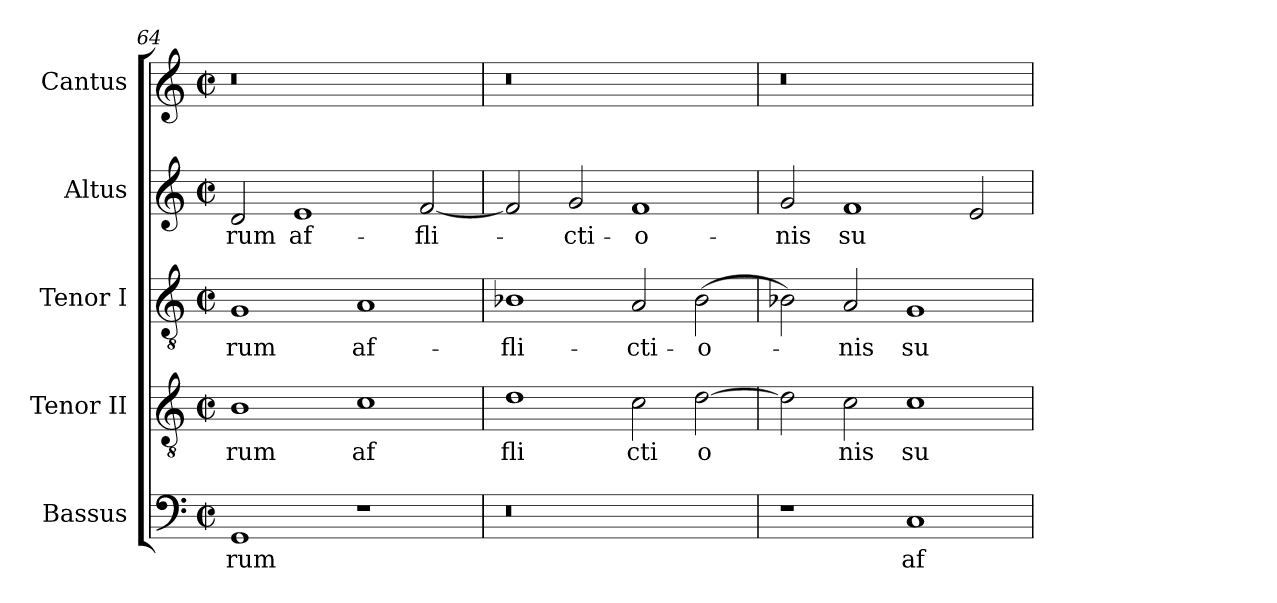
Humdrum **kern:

**kern	**text	**kern	**text	**kern	**text	**kern	**text	**kern
*part5	*part5	*part4	*part4	*part3	*part3	*part2	*part2	*part1
*staff5	*staff5	*staff4	*staff4	*staff3	*staff3	*staff2	*staff2	*staff1
*I"Bassus	*	*I"Tenor II	*	*I"Tenor I	*	*I"Altus	*	*I"Cantus
*clefF4	*	*clefGv2	*	*clefGv2	*	*clefG2	*	*clefG2
*M2/2	*	*M2/2	*	*M2/2	*	*M2/2	*	*M2/2
*met(c|)	*	*met(c|)	*	*met(c|)	*	*met(c|)	*	*met(c|)
=64	=64	=64	=64	=64	=64	=64	=64	=64
!	!LO:LY:b:cj	!	!LO:LY:b:cj	!	!LO:LY:b:cj	!	!LO:LY:b:cj	!
1GG	rum	1B	rum	1G	-rum	2d/	-rum	0r
!	!	!	!	!	!	!	!LO:LY:b:cj	!
.	.	.	.	.	.	1e	af-	.
!	!	!	!LO:LY:b:cj	!	!LO:LY:b:cj	!	!	!
1r	.	1c	af	1A	af-	.	.	.
!	!	!	!	!	!	!	!LO:LY:b:cj	!
.	.	.	.	.	.	[<2f/	-fli-	.
=65	=65	=65	=65	=65	=65	=65	=65	=65
!	!	!	!LO:LY:b:cj	!	!LO:LY:b:cj	!	!	!
0r	.	1d	fli	1B-X	-fli-	2f/]	.	0r
!	!	!	!	!	!	!	!LO:LY:b:cj	!
.	.	.	.	.	.	2g/	-cti-	.
!	!	!	!LO:LY:b:cj	!	!LO:LY:b:cj	!	!LO:LY:b:cj	!
.	.	2c\	cti	2A/	-cti-	1f	-o-	.
!	!	!	!LO:LY:b:cj	!	!LO:LY:b:cj	!	!	!
.	.	[>2d\	o	(>2B-\	-o-	.	.	.
!!LO:PB:g=z
=66	=66	=66	=66	=66	=66	=66	=66	=66
!	!	!	!	!	!	!	!LO:LY:b:cj	!
1r	.	2d\]	.	2B-X\)	.	2g/	-nis	0r
!	!	!	!LO:LY:b:cj	!	!LO:LY:b:cj	!	!LO:LY:b:cj	!
.	.	2c\	nis	2A/	-nis	1f	su	.
!	!LO:LY:b:cj	!	!LO:LY:b:cj	!	!LO:LY:b:cj	!	!	!
1C	af	1c	su	1G	su	.	.	.
.	.	.	.	.	.	2e/	.	.
=	=	=	=	=	=	=	=	=
*-	*-	*-	*-	*-	*-	*-	*-	*-
